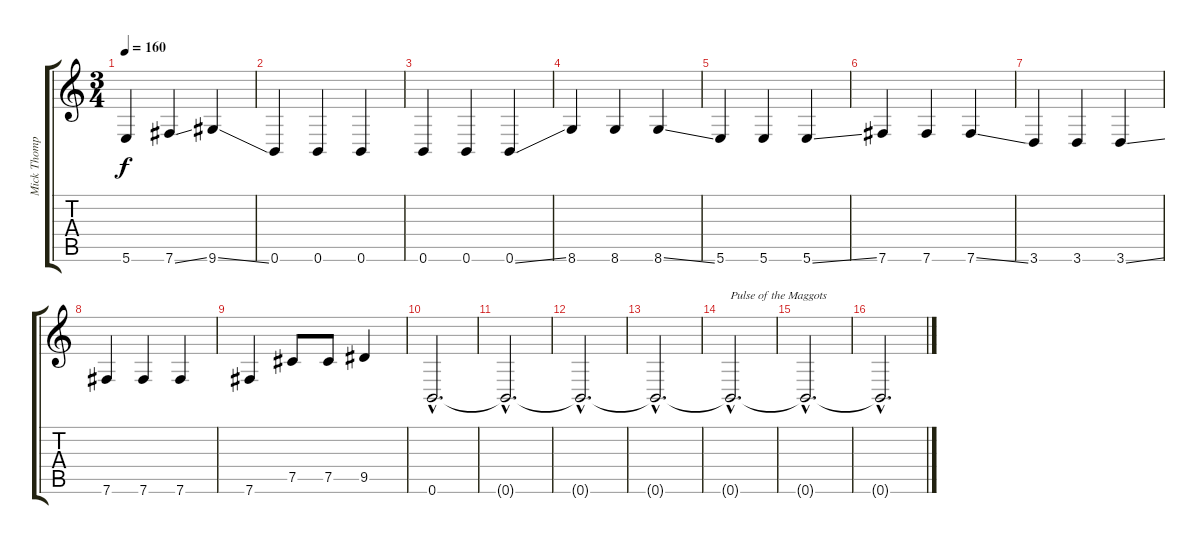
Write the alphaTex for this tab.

\track ("Mick Thompson" "Mick Thomp") {instrument distortionguitar}
\staff {score tabs}
\tuning (Db4 Ab3 E3 B2 Gb2 B1) {hide}
\ts (3 4)
\tempo 160
\clef g2
\ks c
5.6.4{dy f} 7.6{ss}.4 9.6{ss}.4 |
0.6.4 0.6.4 0.6.4 |
0.6.4 0.6.4 0.6{ss}.4 |
8.6.4 8.6.4 8.6{ss}.4 |
5.6.4 5.6.4 5.6{ss}.4 |
7.6.4 7.6.4 7.6{ss}.4 |
3.6.4 3.6.4 3.6{ss}.4 |
7.6.4 7.6.4 7.6.4 |
7.6.4 7.5.8 7.5.8 9.5.4 |
0.6{hac}.2{d} |
0.6{hac t}.2{d} |
0.6{hac t}.2{d} |
0.6{hac t}.2{d} |
0.6{hac t}.2{d txt "Pulse of the Maggots" volume 0} |
0.6{hac t}.2{d} |
0.6{hac t}.2{d}
